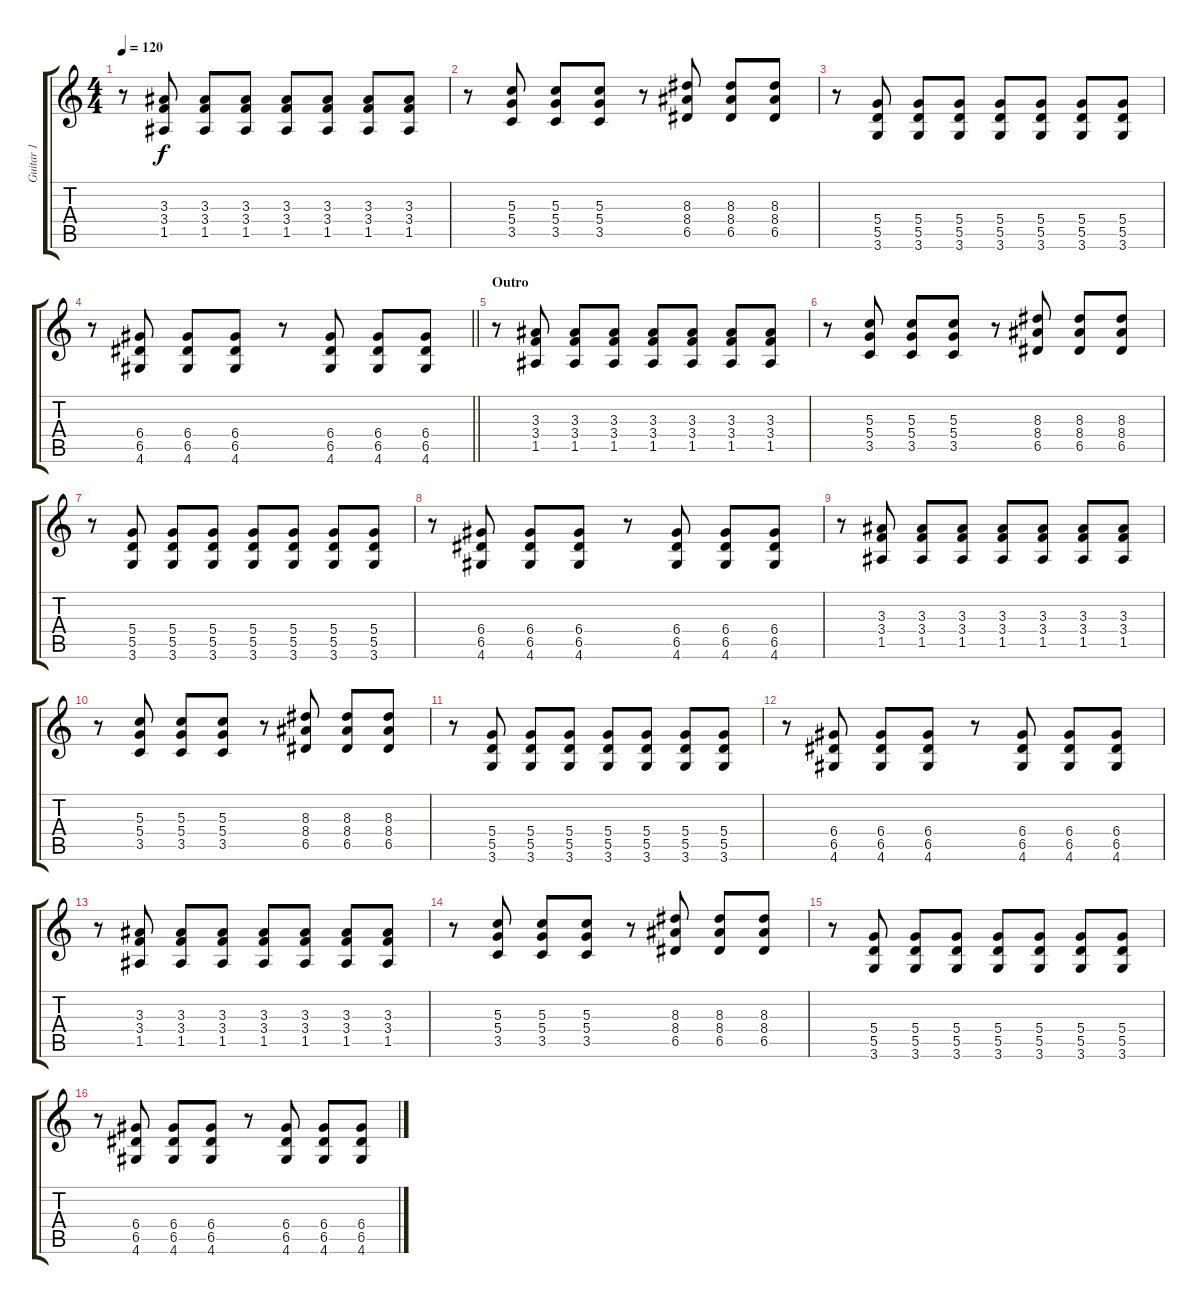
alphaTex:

\track ("Guitar 1" "Guitar 1") {instrument overdrivenguitar}
\staff {score tabs}
\tuning (E4 B3 G3 D3 A2 E2) {hide}
\ts (4 4)
\tempo 120
\clef g2
\ks c
r.8{dy f} (3.3 3.4 1.5).8 (3.3 3.4 1.5).8 (3.3 3.4 1.5).8 (3.3 3.4 1.5).8 (3.3 3.4 1.5).8 (3.3 3.4 1.5).8 (3.3 3.4 1.5).8 |
r.8 (5.3 5.4 3.5).8 (5.3 5.4 3.5).8 (5.3 5.4 3.5).8 r.8 (8.3 8.4 6.5).8 (8.3 8.4 6.5).8 (8.3 8.4 6.5).8 |
r.8 (5.4 5.5 3.6).8 (5.4 5.5 3.6).8 (5.4 5.5 3.6).8 (5.4 5.5 3.6).8 (5.4 5.5 3.6).8 (5.4 5.5 3.6).8 (5.4 5.5 3.6).8 |
\barLineRight lightlight
r.8 (6.4 6.5 4.6).8 (6.4 6.5 4.6).8 (6.4 6.5 4.6).8 r.8 (6.4 6.5 4.6).8 (6.4 6.5 4.6).8 (6.4 6.5 4.6).8 |
\section ("" "Outro")
r.8 (3.3 3.4 1.5).8 (3.3 3.4 1.5).8 (3.3 3.4 1.5).8 (3.3 3.4 1.5).8 (3.3 3.4 1.5).8 (3.3 3.4 1.5).8 (3.3 3.4 1.5).8 |
r.8 (5.3 5.4 3.5).8 (5.3 5.4 3.5).8 (5.3 5.4 3.5).8 r.8 (8.3 8.4 6.5).8 (8.3 8.4 6.5).8 (8.3 8.4 6.5).8 |
r.8 (5.4 5.5 3.6).8 (5.4 5.5 3.6).8 (5.4 5.5 3.6).8 (5.4 5.5 3.6).8 (5.4 5.5 3.6).8 (5.4 5.5 3.6).8 (5.4 5.5 3.6).8 |
r.8 (6.4 6.5 4.6).8 (6.4 6.5 4.6).8 (6.4 6.5 4.6).8 r.8 (6.4 6.5 4.6).8 (6.4 6.5 4.6).8 (6.4 6.5 4.6).8 |
r.8 (3.3 3.4 1.5).8 (3.3 3.4 1.5).8 (3.3 3.4 1.5).8 (3.3 3.4 1.5).8 (3.3 3.4 1.5).8 (3.3 3.4 1.5).8 (3.3 3.4 1.5).8 |
r.8 (5.3 5.4 3.5).8 (5.3 5.4 3.5).8 (5.3 5.4 3.5).8 r.8 (8.3 8.4 6.5).8 (8.3 8.4 6.5).8 (8.3 8.4 6.5).8 |
r.8 (5.4 5.5 3.6).8 (5.4 5.5 3.6).8 (5.4 5.5 3.6).8 (5.4 5.5 3.6).8 (5.4 5.5 3.6).8 (5.4 5.5 3.6).8 (5.4 5.5 3.6).8 |
r.8 (6.4 6.5 4.6).8 (6.4 6.5 4.6).8 (6.4 6.5 4.6).8 r.8 (6.4 6.5 4.6).8 (6.4 6.5 4.6).8 (6.4 6.5 4.6).8 |
r.8 (3.3 3.4 1.5).8 (3.3 3.4 1.5).8 (3.3 3.4 1.5).8 (3.3 3.4 1.5).8 (3.3 3.4 1.5).8 (3.3 3.4 1.5).8 (3.3 3.4 1.5).8 |
r.8 (5.3 5.4 3.5).8 (5.3 5.4 3.5).8 (5.3 5.4 3.5).8 r.8 (8.3 8.4 6.5).8 (8.3 8.4 6.5).8 (8.3 8.4 6.5).8 |
r.8 (5.4 5.5 3.6).8 (5.4 5.5 3.6).8 (5.4 5.5 3.6).8 (5.4 5.5 3.6).8 (5.4 5.5 3.6).8 (5.4 5.5 3.6).8 (5.4 5.5 3.6).8 |
r.8 (6.4 6.5 4.6).8 (6.4 6.5 4.6).8 (6.4 6.5 4.6).8 r.8 (6.4 6.5 4.6).8 (6.4 6.5 4.6).8 (6.4 6.5 4.6).8
